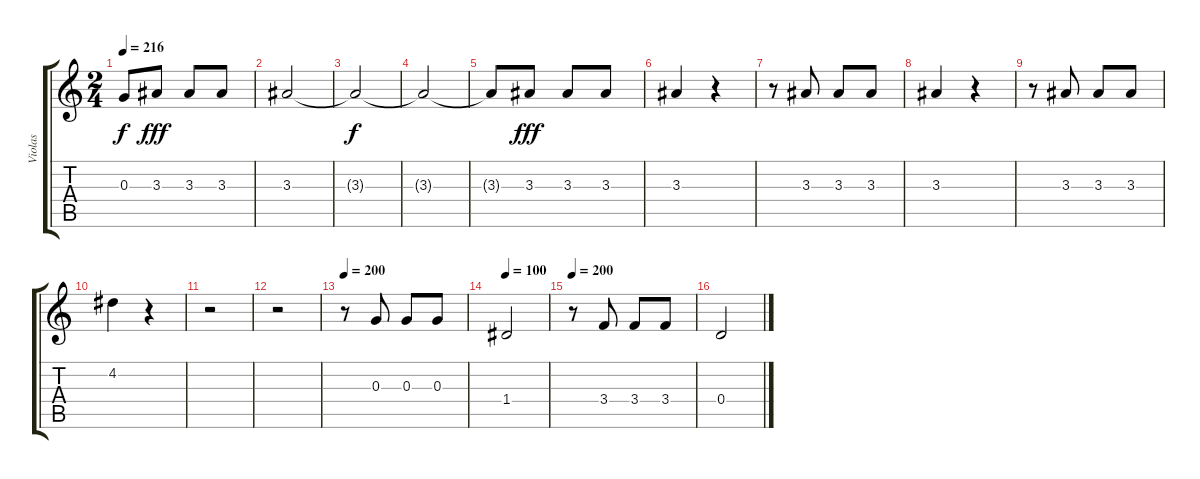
\track ("Violas" "Violas") {instrument contrabass}
\staff {score tabs}
\tuning (E4 B3 G3 D3 A2 E2) {hide}
\ts (2 4)
\tempo 216
\clef g2
\ks c
0.3{t}.8{dy f} 3.3.8{dy fff} 3.3.8 3.3.8 |
3.3.2 |
3.3{t}.2{dy f} |
3.3{t}.2 |
3.3{t}.8 3.3.8{dy fff} 3.3.8 3.3.8 |
3.3.4 r.4 |
r.8 3.3.8 3.3.8 3.3.8 |
3.3.4 r.4 |
r.8 3.3.8 3.3.8 3.3.8 |
4.2.4 r.4 |
r.2 |
r.2 |
\tempo 200
r.8 0.3.8 0.3.8 0.3.8 |
\tempo 100
1.4.2 |
\tempo 200
r.8 3.4.8 3.4.8 3.4.8 |
0.4.2
